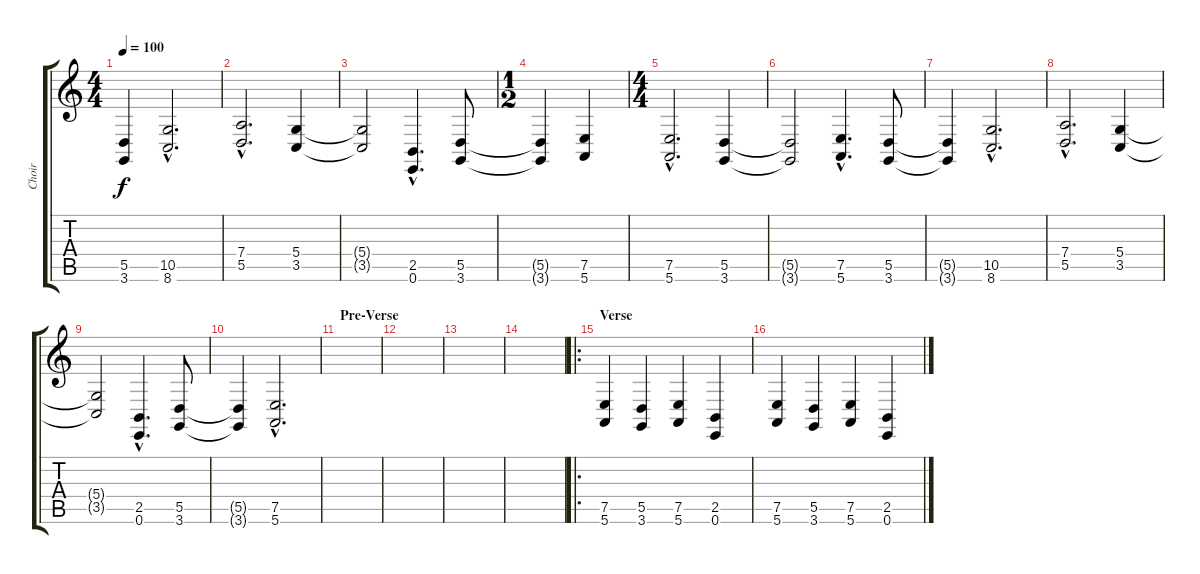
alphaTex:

\track ("Choir" "Choir") {instrument choiraahs}
\staff {score tabs}
\tuning (E4 B3 G3 D3 A2 E2) {hide}
\ts (4 4)
\tempo 100
\clef g2
\ks c
(5.5{t} 3.6{t}).4{dy f} (10.5{hac} 8.6{hac}).2{d} |
(7.4{hac} 5.5{hac}).2{d} (5.4 3.5).4 |
(5.4{t} 3.5{t}).2 (2.5{hac} 0.6{hac}).4{d} (5.5 3.6).8 |
\ts (1 2)
(5.5{t} 3.6{t}).4 (7.5 5.6).4 |
\ts (4 4)
(7.5{hac} 5.6{hac}).2{d} (5.5 3.6).4 |
(5.5{t} 3.6{t}).2 (7.5{hac} 5.6{hac}).4{d} (5.5 3.6).8 |
(5.5{t} 3.6{t}).4 (10.5{hac} 8.6{hac}).2{d} |
(7.4{hac} 5.5{hac}).2{d} (5.4 3.5).4 |
(5.4{t} 3.5{t}).2 (2.5{hac} 0.6{hac}).4{d} (5.5 3.6).8 |
(5.5{t} 3.6{t}).4 (7.5{hac} 5.6{hac}).2{d} |
\section ("" "Pre-Verse")
|
|
|
|
\ro
\section ("" "Verse")
(7.5 5.6).4 (5.5 3.6).4 (7.5 5.6).4 (2.5 0.6).4 |
(7.5 5.6).4 (5.5 3.6).4 (7.5 5.6).4 (2.5 0.6).4
